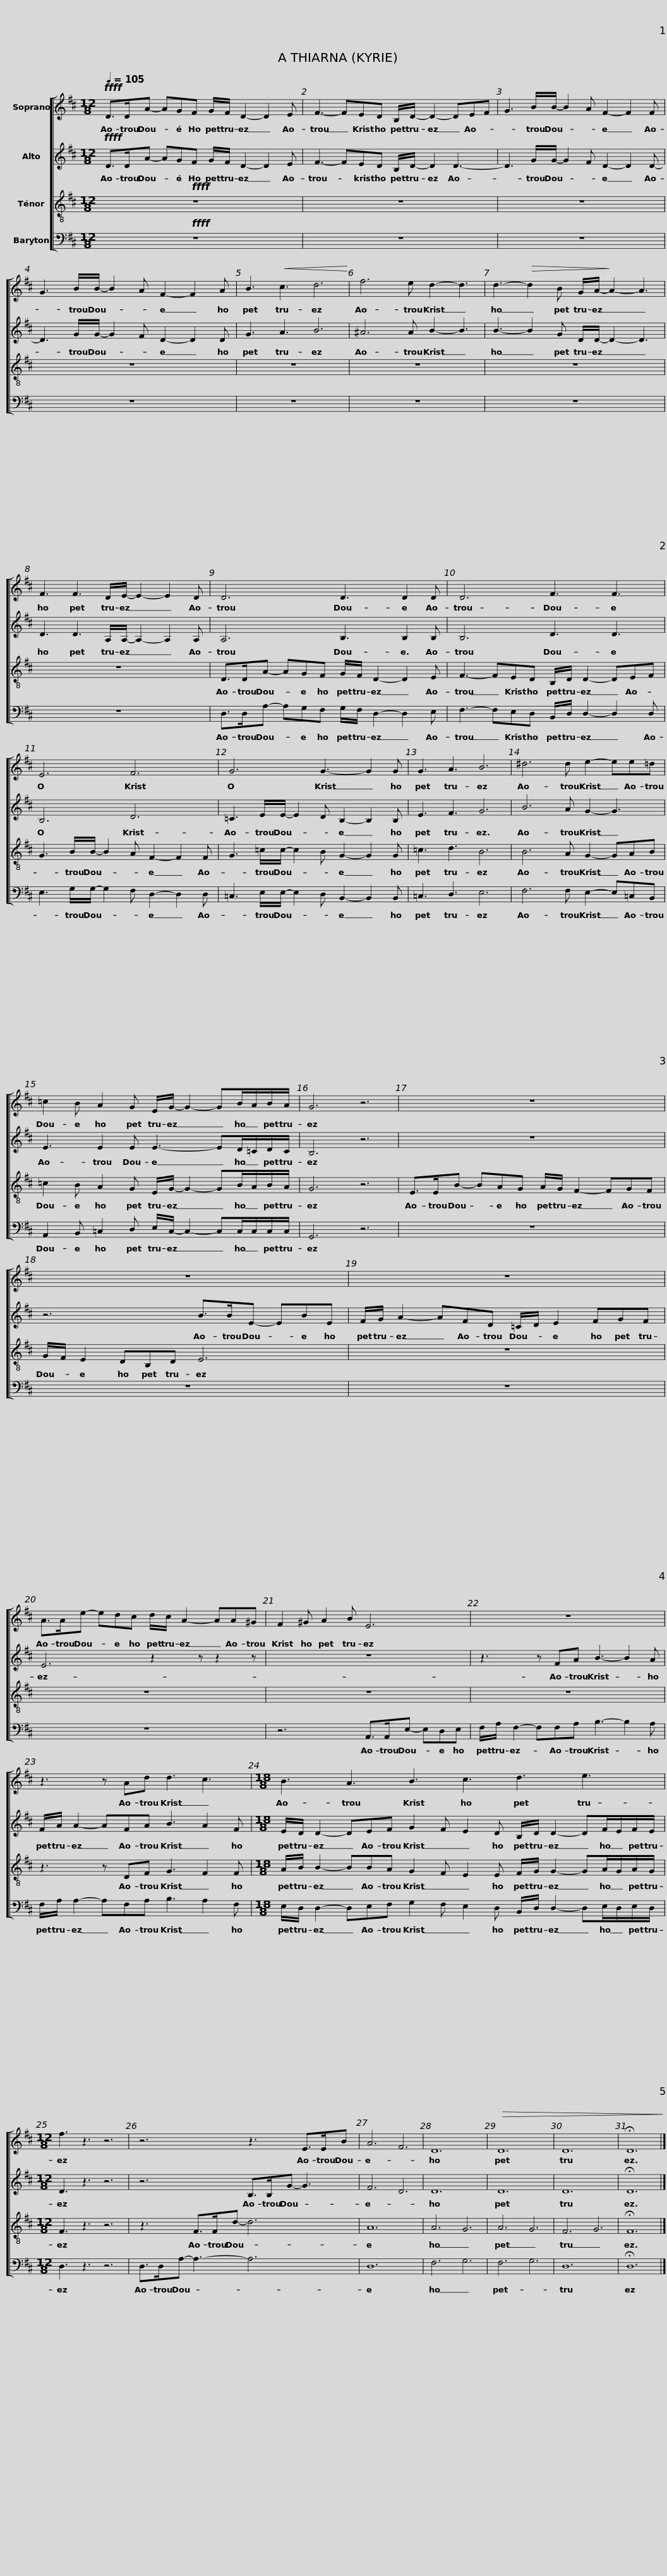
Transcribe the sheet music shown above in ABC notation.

X:1
%%score [ 1 2 3 4 ]
L:1/8
Q:1/4=105
M:12/8
I:linebreak $
K:D
V:1 treble
V:2 treble
V:3 treble-8
V:4 bass
V:1
!ffff! D>DA- AGF G/F/ D2- D2 E | F3- FED B,/D/- D2- DEF |$ G3 B/B/- B2 A F2- F2 F | G3 B/B/- B2 A F2- F2 A | B3!<(! c3 d6!<)! | %5
 f6 e d2- d3 |$ d3-!>(! d2 B G/A/-!>)! A2- A3 | F3 F3 D/E/- E2- E2 D | D6 D3 D2 D |$ D6 F3 F3 | %10
 E6 F6 | G6 G3- G2 G |$ G3 A3 B6 | ^d6 d e2- ee=d | =c2 B A2 G E/G/- G2- GB/A/B/A/ | %15
 G6 z6 |$ z12 | z12 |$ z12 | A>Ae- edc d/c/ A2- AA^G |$ %20
 F2 ^G A2 B E6 | z12 |$ z3 z Ad d3 c3 |$[M:18/8] B3 A3 B3 c3 d3 e3 |[M:12/8] f3 z3 z6 |$ %25
 z6 z3 E>EB | A6 F6 |$ D12 |!>(! D12 | D12 | %30
 !fermata!D12!>)! |] %31
V:2
!ffff! D>DA- AGF G/F/ D2- D2 E | F3- FED B,/D/- D2 D3- |$ D3 G/G/- G2 F D2- D2 D- | D3 G/G/- G2 F D2- D2 D | G3 A3 B6 | %5
 ^A6 A B2- B3 |$ B3- B2 G D/D/- D2- D3 | D3 D3 A,/A,/- A,2- A,2 A, | A,6 B,3 B,2 B, |$ B,6 D3 D3 | %10
 B,6 D6 | =C3 E/E/- E2 D B,2- B,2 B, |$ E3 F3 G6 | B6 A G2- G3 | E3 E2 E E3- ED/=C/D/C/ | %15
 B,6 z6 |$ z12 | z6 B>BE- EBE |$ F/G/ A2- AFD =C/D/ E2 FGF | E6 z2 z z2 z |$ %20
 z12 | z3 z FA B3- B2 A |$ F/A/ A2- AFA B3 A2 F |$[M:18/8] E/D/ D2- DEF G2 F E2 D B,/D/ D2- DF/E/F/E/ |[M:12/8] D3 z3 z6 |$ %25
 z6 B,>B,G- G3 | F6 D6 |$ D12 | D12 | D12 | %30
 !fermata!D12 |] %31
V:3
!ffff! z12 | z12 |$ z12 | z12 | z12 | %5
 z12 |$ z12 | z12 | D>DA- AGF G/F/ D2- D2 E |$ F3- FED B,/D/ D2- DEF | %10
 G3 B/B/- B2 A F2- F2 F | G3 =c/c/- c2 B G2- G2 G |$ =c3 d3 B6 | B6 A G2- GAB | =c2 B A2 G E/G/- G2- GB/A/B/A/ | %15
 G6 z6 |$ E>EB- BAG A/G/ F2- FGF | G/F/ E2 DB,D E6 |$ z12 | z12 |$ %20
 z12 | z12 |$ z3 z DF G3 F2 F |$[M:18/8] A/B/ B2- BBA G2 F E2 E F/G/ G2- GA/G/A/G/ |[M:12/8] F3 z3 z6 |$ %25
 z3 F>Fd- d6 | A12 |$ A6 G6 | A6 G6 | F6 G6 | %30
 !fermata!F12 |] %31
V:4
!ffff! z12 | z12 |$ z12 | z12 | z12 | %5
 z12 |$ z12 | z12 | D,>D,A,- A,G,F, G,/F,/ D,2- D,2 E, |$ F,3- F,E,D, B,,/D,/ D,2- D,2 D, | %10
 E,3 G,/G,/- G,2 F, D,2- D,2 D, | =C,3 E,/E,/- E,2 D, B,,2- B,,2 B,, |$ =C,3 D,3 E,6 | F,6 F, E,2- E,=C,B,, | A,,2 B,, =C,2 D, E,/C,/- C,2- C,C,/C,/C,/C,/ | %15
 G,,6 z6 |$ z12 | z12 |$ z12 | z12 |$ %20
 z6 A,,>A,,E,- E,D,E, | F,/A,/ F,2- F,F,A, B,3- B,2 A, |$ F,/A,/ A,2- A,F,A, B,3 A,2 F, |$[M:18/8] E,/D,/ D,2- D,E,F, G,2 F, E,2 D, B,,/D,/ D,2- D,E,/D,/E,/D,/ |[M:12/8] D,3 z3 z6 |$ %25
 D,>D,A,- A,3- A,6 | D,12 |$ F,6 G,6 | F,6 G,6 | D,12 | %30
 !fermata!D,12 |] %31
